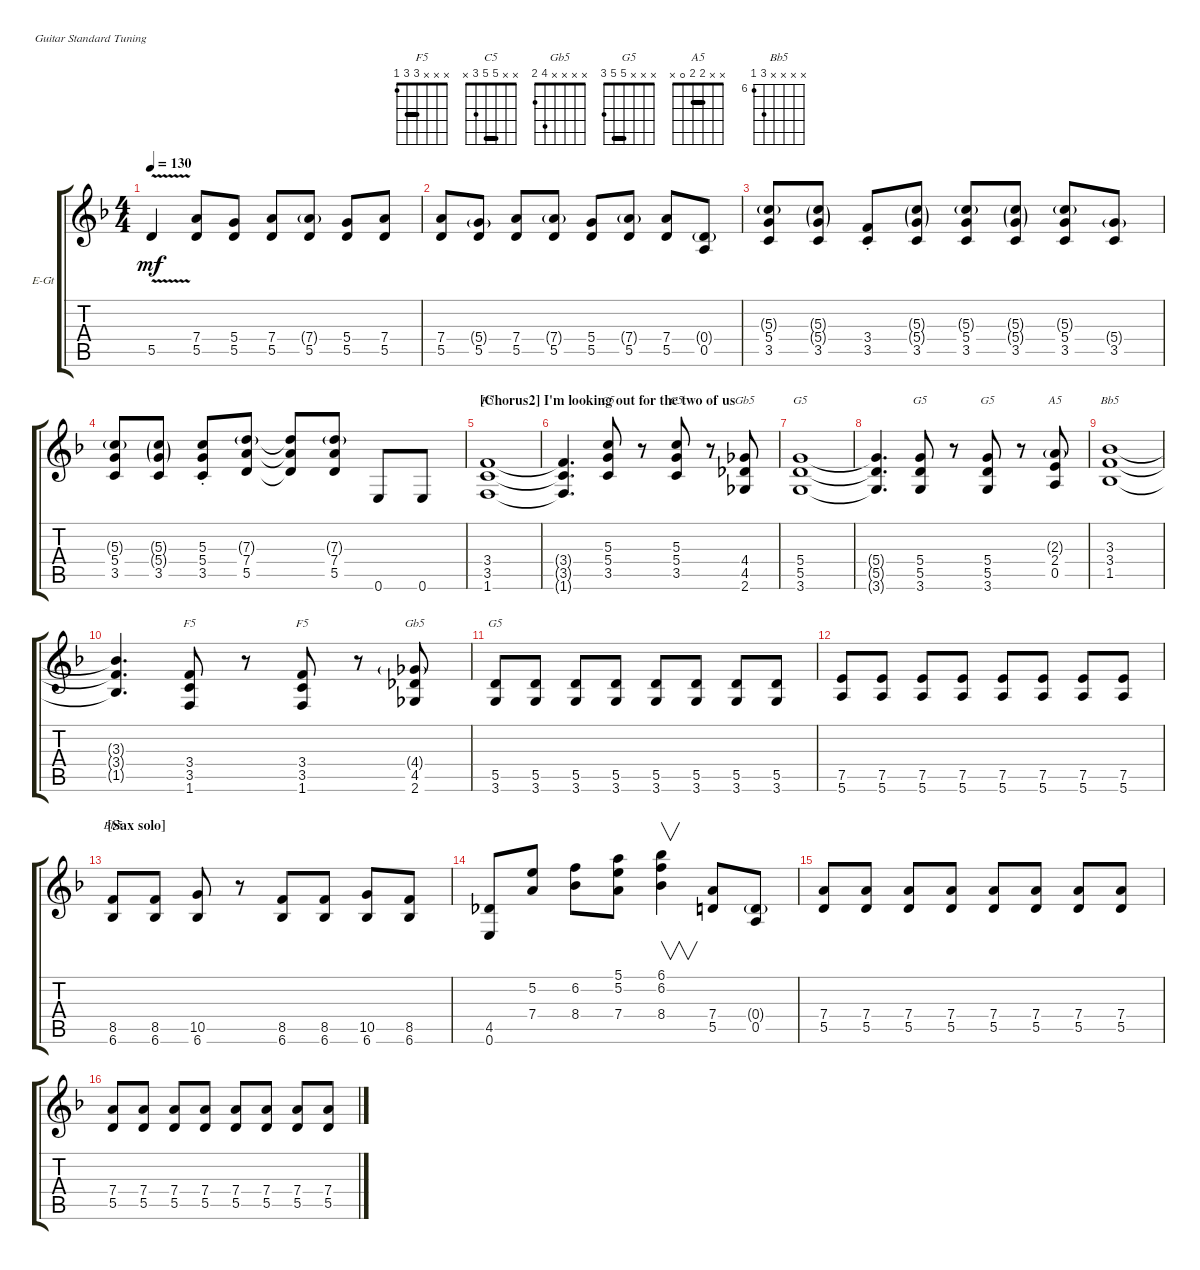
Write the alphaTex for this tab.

\defaultSystemsLayout 4
\bracketExtendMode groupsimilarinstruments
\firstSystemTrackNameOrientation horizontal
\otherSystemsTrackNameOrientation horizontal
\track ("Electric Guitar" "E-Gt") {instrument overdrivenguitar}
\staff {score tabs}
\tuning (E4 B3 G3 D3 A2 E2)
\chord ("F5" x x x 3 3 1) {barre 3}
\chord ("C5" x x 5 5 3 x) {barre 5}
\chord ("Gb5" x x x 4 4 2) {barre 4}
\chord ("G5" x x x 5 5 3) {barre 5}
\chord ("A5" x x 2 2 0 x) {barre 2}
\chord ("Bb5" x x 3 3 1 x) {barre 3}
\chord ("Gb5" x x x x 4 2)
\chord ("Bb5" x x x x 8 6) {firstfret 6}
\ts (4 4)
\tempo 130
\clef g2
\ks dminor
5.5{v}.4{dy mf} (5.5 7.4).8 (5.5 5.4).8 (5.5 7.4).8 (5.5 7.4{g}).8 (5.5 5.4).8 (5.5 7.4).8 |
(5.5 7.4).8 (5.5 5.4{g}).8 (5.5 7.4).8 (5.5 7.4{g}).8 (5.5 5.4).8 (5.5 7.4{g}).8 (5.5 7.4).8 (0.5 0.4{g}).8 |
(3.5 5.4 5.3{g}).8 (3.5 5.4{g} 5.3{g}).8 (3.5 3.4{st}).8 (3.5 5.4{g} 5.3{g}).8 (3.5 5.4 5.3{g}).8 (3.5 5.4{g} 5.3{g}).8 (3.5 5.4 5.3{g}).8 (3.5 5.4{g}).8 |
(3.5 5.4 5.3{g}).8 (3.5 5.4{g} 5.3{g}).8 (3.5 5.4 5.3{st}).8 (5.5 7.4 7.3{g}).8 (5.5{t} 7.4{t} 7.3{t}).8 (5.5 7.4 7.3{g}).8 0.6.8 0.6.8 |
\section ("" "[Chorus2] I'm looking out for the two of us")
(1.6 3.5 3.4).1{ch "F5"} |
(1.6{t} 3.5{t} 3.4{t}).4{d} (3.5 5.4 5.3).8{ch "C5"} r.8 (3.5 5.4 5.3).8{ch "C5"} r.8 (2.6 4.5 4.4).8{ch "Gb5"} |
(3.6 5.5 5.4).1{ch "G5"} |
(3.6{t} 5.5{t} 5.4{t}).4{d} (3.6 5.5 5.4).8{ch "G5"} r.8 (3.6 5.5 5.4).8{ch "G5"} r.8 (0.5 2.4 2.3{g}).8{ch "A5"} |
(1.5 3.4 3.3).1{ch "Bb5"} |
(1.5{t} 3.4{t} 3.3{t}).4{d} (1.6 3.5 3.4).8{ch "F5"} r.8 (1.6 3.5 3.4).8{ch "F5"} r.8 (2.6 4.5 4.4{g}).8{ch "Gb5"} |
(3.6 5.5).8{ch "G5"} (3.6 5.5).8 (3.6 5.5).8 (3.6 5.5).8 (3.6 5.5).8 (3.6 5.5).8 (3.6 5.5).8 (3.6 5.5).8 |
(7.5 5.6).8 (7.5 5.6).8 (7.5 5.6).8 (7.5 5.6).8 (7.5 5.6).8 (7.5 5.6).8 (7.5 5.6).8 (7.5 5.6).8 |
\section ("" "[Sax solo]   ")
(6.6 8.5).8{ch "Bb5"} (6.6 8.5).8 (6.6 10.5).8 r.8 (6.6 8.5).8 (6.6 8.5).8 (6.6 10.5).8 (6.6 8.5).8 |
(4.5 0.6).8 (7.4 5.2).8 (8.4 6.2).8 (7.4 5.2 5.1).8 (8.4 6.2 6.1).4{v} (5.5 7.4).8 (0.5 0.4{g}).8 |
(5.5 7.4).8 (5.5 7.4).8 (5.5 7.4).8 (5.5 7.4).8 (5.5 7.4).8 (5.5 7.4).8 (5.5 7.4).8 (5.5 7.4).8 |
(5.5 7.4).8 (5.5 7.4).8 (5.5 7.4).8 (5.5 7.4).8 (5.5 7.4).8 (5.5 7.4).8 (5.5 7.4).8 (5.5 7.4).8
